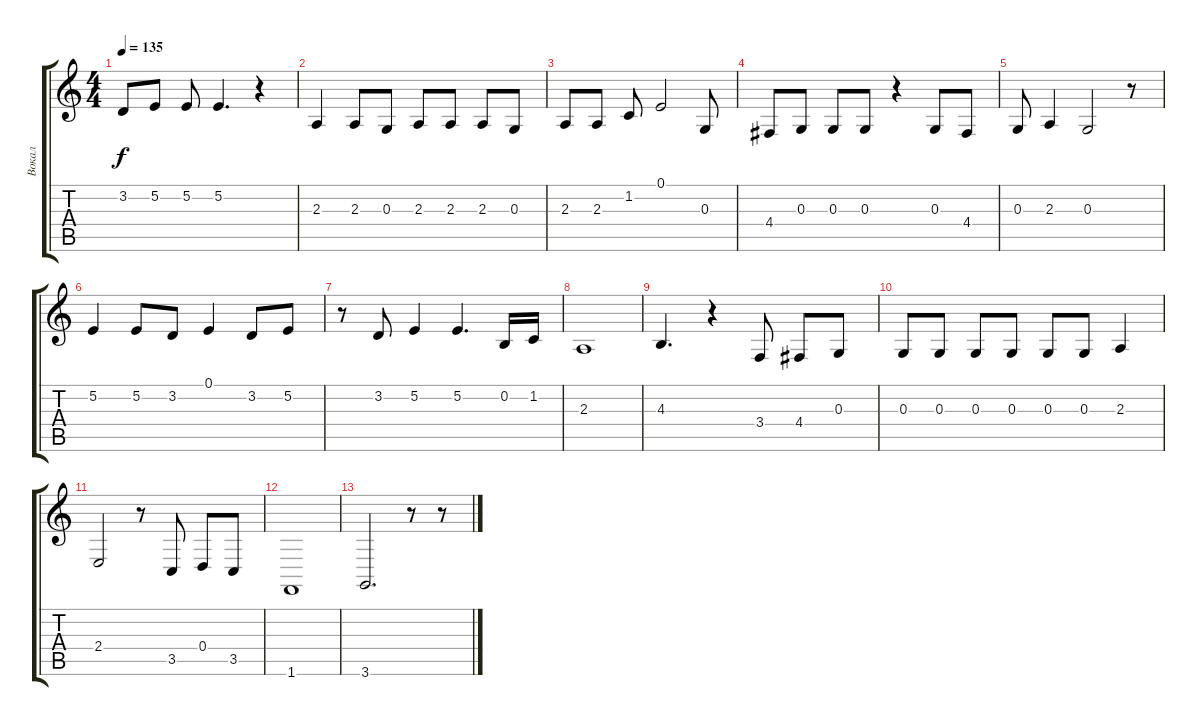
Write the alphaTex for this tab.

\track ("Вокал" "Вокал") {instrument altosax}
\staff {score tabs}
\tuning (E4 B3 G3 D3 A2 E2) {hide}
\ts (4 4)
\tempo 135
\clef g2
\ks c
3.2.8{dy f} 5.2.8 5.2.8 5.2.4{d} r.4 |
2.3.4 2.3.8 0.3.8 2.3.8 2.3.8 2.3.8 0.3.8 |
2.3.8 2.3.8 1.2.8 0.1.2 0.3.8 |
4.4.8 0.3.8 0.3.8 0.3.8 r.4 0.3.8 4.4.8 |
0.3.8 2.3.4 0.3.2 r.8 |
5.2.4 5.2.8 3.2.8 0.1.4 3.2.8 5.2.8 |
r.8 3.2.8 5.2.4 5.2.4{d} 0.2.16 1.2.16 |
2.3.1 |
4.3.4{d} r.4 3.4.8 4.4.8 0.3.8 |
0.3.8 0.3.8 0.3.8 0.3.8 0.3.8 0.3.8 2.3.4 |
2.4.2 r.8 3.5.8 0.4.8 3.5.8 |
1.6.1 |
3.6.2{d} r.8 r.8
